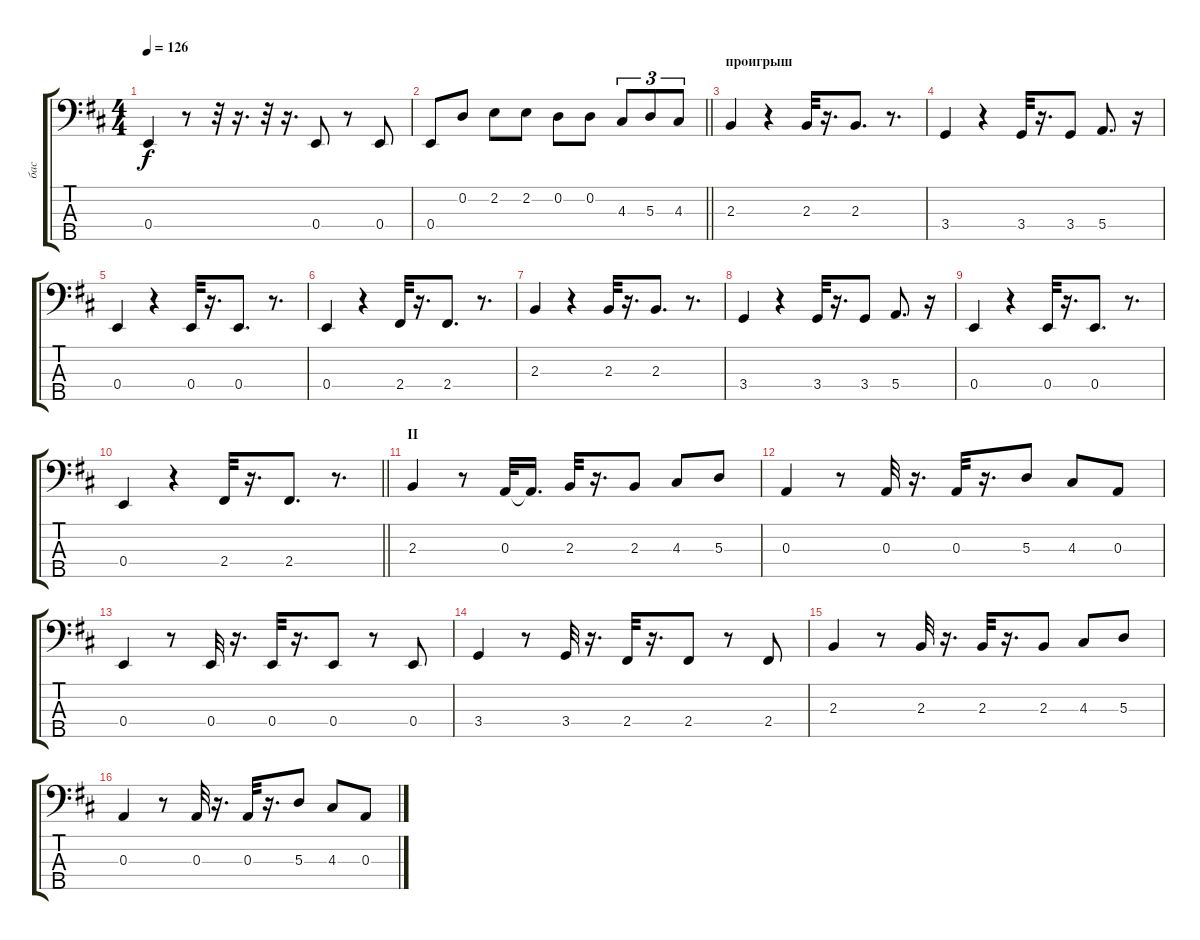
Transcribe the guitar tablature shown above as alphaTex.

\track ("бас" "бас") {instrument electricbassfinger}
\staff {score tabs}
\tuning (G2 D2 A1 E1 B0) {hide}
\ts (4 4)
\tempo 126
\clef f4
\ks d
0.4.4{dy f} r.8 r.32 r.16{d} r.32 r.16{d} 0.4.8 r.8 0.4.8 |
\barLineRight lightlight
0.4.8 0.2.8 2.2.8 2.2.8 0.2.8 0.2.8 4.3.8{tu (3 2)} 5.3.8{tu (3 2)} 4.3.8{tu (3 2)} |
\section ("" "проигрыш")
2.3.4 r.4 2.3.32 r.16{d} 2.3.8{d} r.8{d} |
3.4.4 r.4 3.4.32 r.16{d} 3.4.8 5.4.8{d} r.16 |
0.4.4 r.4 0.4.32 r.16{d} 0.4.8{d} r.8{d} |
0.4.4 r.4 2.4.32 r.16{d} 2.4.8{d} r.8{d} |
2.3.4 r.4 2.3.32 r.16{d} 2.3.8{d} r.8{d} |
3.4.4 r.4 3.4.32 r.16{d} 3.4.8 5.4.8{d} r.16 |
0.4.4 r.4 0.4.32 r.16{d} 0.4.8{d} r.8{d} |
\barLineRight lightlight
0.4.4 r.4 2.4.32 r.16{d} 2.4.8{d} r.8{d} |
\section ("" "II")
2.3.4 r.8 0.3.32 0.3{t}.16{d} 2.3.32 r.16{d} 2.3.8 4.3.8 5.3.8 |
0.3.4 r.8 0.3.32 r.16{d} 0.3.32 r.16{d} 5.3.8 4.3.8 0.3.8 |
0.4.4 r.8 0.4.32 r.16{d} 0.4.32 r.16{d} 0.4.8 r.8 0.4.8 |
3.4.4 r.8 3.4.32 r.16{d} 2.4.32 r.16{d} 2.4.8 r.8 2.4.8 |
2.3.4 r.8 2.3.32 r.16{d} 2.3.32 r.16{d} 2.3.8 4.3.8 5.3.8 |
0.3.4 r.8 0.3.32 r.16{d} 0.3.32 r.16{d} 5.3.8 4.3.8 0.3.8
